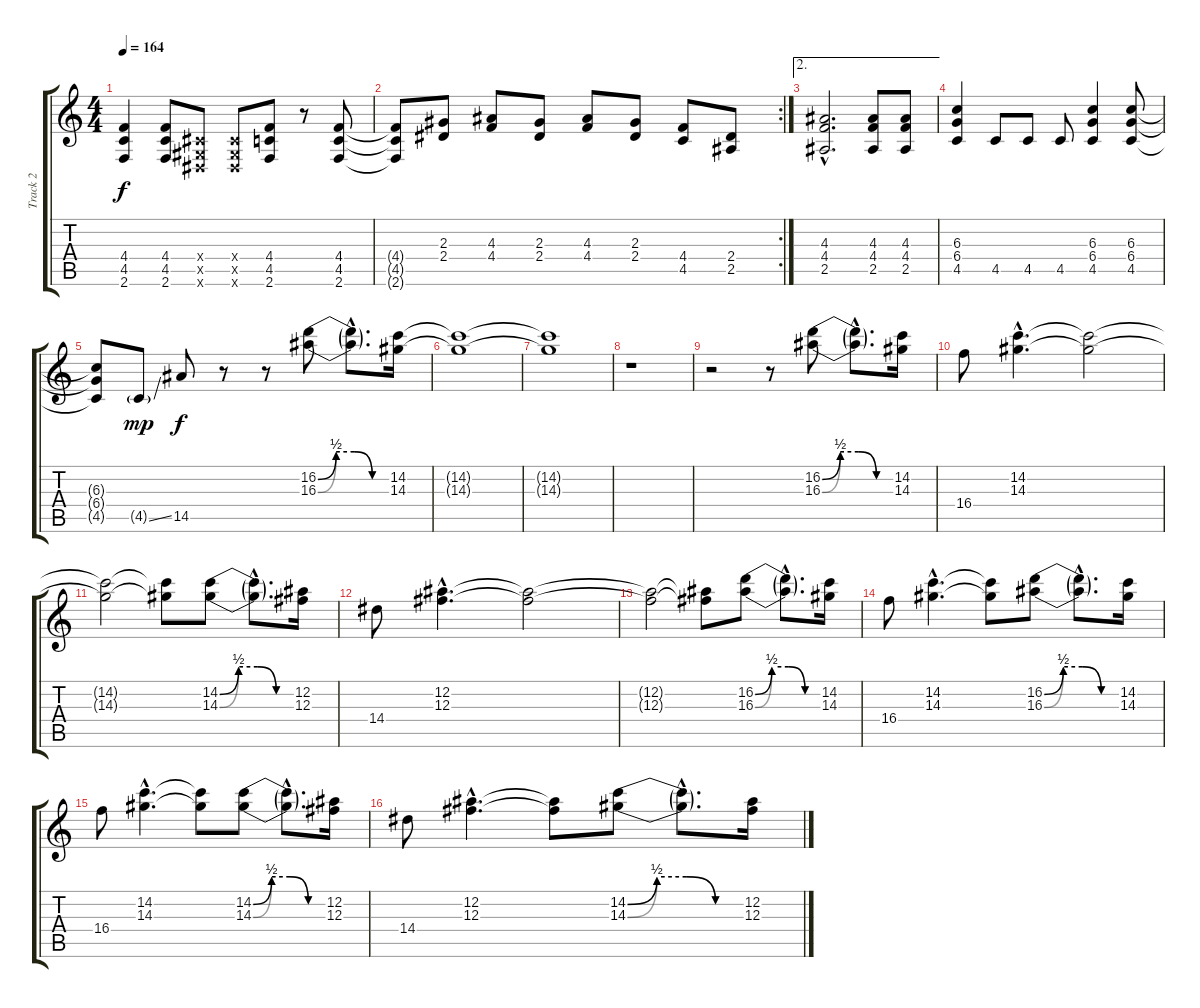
\track ("Track 2" "Track 2") {instrument distortionguitar}
\staff {score tabs}
\tuning (Eb4 Bb3 Gb3 Db3 Ab2 Eb2) {hide}
\ts (4 4)
\tempo 164
\clef g2
\ks c
(4.4 4.5 2.6).4{dy f} (4.4 4.5 2.6).8 (0.4{x} 0.5{x} 0.6{x}).8 (0.4{x} 0.5{x} 0.6{x}).8 (4.4 4.5 2.6).8 r.8 (4.4 4.5 2.6).8 |
\rc 2
(4.4{t} 4.5{t} 2.6{t}).8 (2.3 2.4).8 (4.3 4.4).8 (2.3 2.4).8 (4.3 4.4).8 (2.3 2.4).8 (4.4 4.5).8 (2.4 2.5).8 |
\ae 2
(4.3{hac} 4.4{hac} 2.5{hac}).2{d} (4.3 4.4 2.5).8 (4.3 4.4 2.5).8 |
(6.3 6.4 4.5).4 4.5.8 4.5.8 4.5.8 (6.3 6.4 4.5).4 (6.3 6.4 4.5).8 |
(6.3{t} 6.4{t} 4.5{t}).8 4.5{ss g}.8{dy mp} 14.5.8{dy f} r.8 r.8 (16.2{be (custom 0 0 15 2 30 2 45 0 60 0)} 16.3{be (custom 0 0 15 2 30 2 45 0 60 0)}).8 (16.2{hac t} 16.3{hac t}).8{d} (14.2 14.3).16 |
(14.2{t} 14.3{t}).1 |
(14.2{t} 14.3{t}).1 |
r.1 |
r.2 r.8 (16.2{be (custom 0 0 15 2 30 2 45 0 60 0)} 16.3{be (custom 0 0 15 2 30 2 45 0 60 0)}).8 (16.2{hac t} 16.3{hac t}).8{d} (14.2 14.3).16 |
16.4.8 (14.2{hac} 14.3{hac}).4{d} (14.2{t} 14.3{t}).2 |
(14.2{t} 14.3{t}).2 (14.2{t} 14.3{t}).8 (14.2{be (custom 0 0 15 2 30 2 45 0 60 0)} 14.3{be (custom 0 0 15 2 30 2 45 0 60 0)}).8 (14.2{hac t} 14.3{hac t}).8{d} (12.2 12.3).16 |
14.4.8 (12.2{hac} 12.3{hac}).4{d} (12.2{t} 12.3{t}).2 |
(12.2{t} 12.3{t}).2 (12.2{t} 12.3{t}).8 (16.2{be (custom 0 0 15 2 30 2 45 0 60 0)} 16.3{be (custom 0 0 15 2 30 2 45 0 60 0)}).8 (16.2{hac t} 16.3{hac t}).8{d} (14.2 14.3).16 |
16.4.8 (14.2{hac} 14.3{hac}).4{d} (14.2{t} 14.3{t}).8 (16.2{be (custom 0 0 15 2 30 2 45 0 60 0)} 16.3{be (custom 0 0 15 2 30 2 45 0 60 0)}).8 (16.2{hac t} 16.3{hac t}).8{d} (14.2 14.3).16 |
16.4.8 (14.2{hac} 14.3{hac}).4{d} (14.2{t} 14.3{t}).8 (14.2{be (custom 0 0 15 2 30 2 45 0 60 0)} 14.3{be (custom 0 0 15 2 30 2 45 0 60 0)}).8 (14.2{hac t} 14.3{hac t}).8{d} (12.2 12.3).16 |
14.4.8 (12.2{hac} 12.3{hac}).4{d} (12.2{t} 12.3{t}).8 (14.2{be (custom 0 0 15 2 30 2 45 0 60 0)} 14.3{be (custom 0 0 15 2 30 2 45 0 60 0)}).8 (14.2{hac t} 14.3{hac t}).8{d} (12.2 12.3).16
